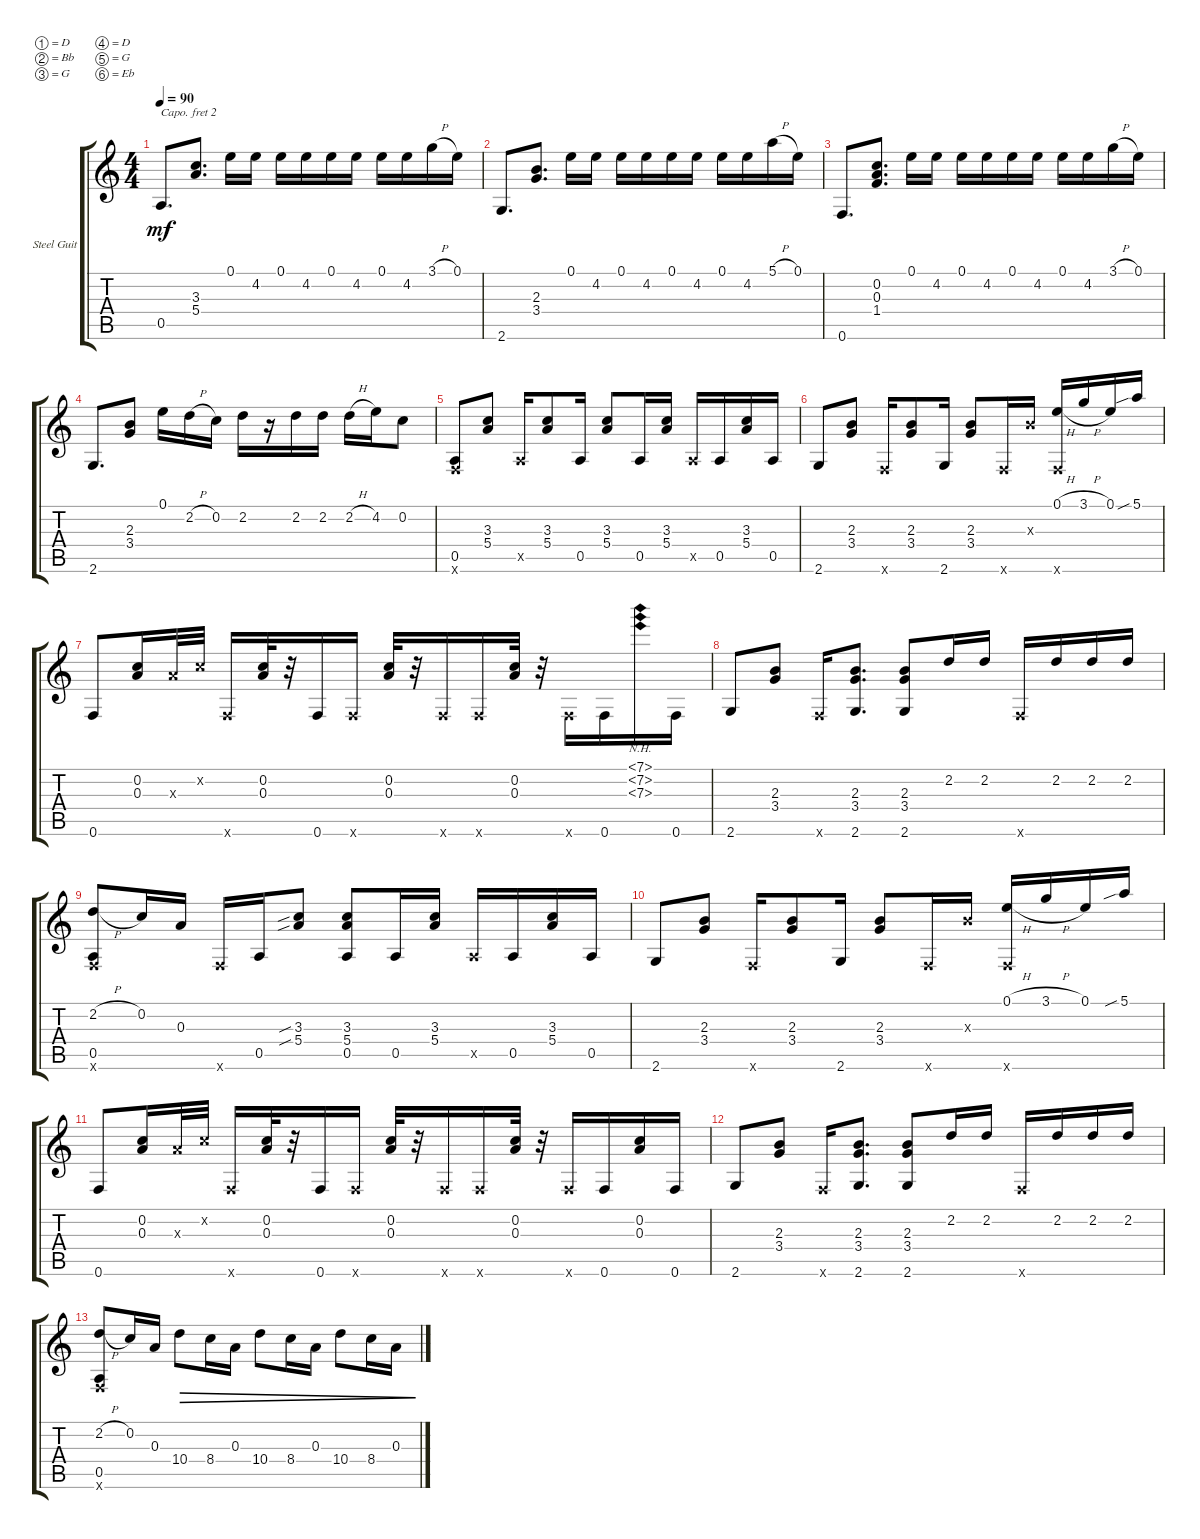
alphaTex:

\defaultSystemsLayout 4
\bracketExtendMode groupsimilarinstruments
\firstSystemTrackNameOrientation horizontal
\otherSystemsTrackNameOrientation horizontal
\track ("Steel Guitar" "Steel Guit") {instrument acousticguitarsteel}
\staff {score tabs}
\capo 2
\tuning (D4 Bb3 G3 D3 G2 Eb2)
\ts (4 4)
\tempo 90
\clef g2
\ks c
0.5.8{d dy mf} (5.4 3.3).8{d} 0.1.16 4.2.16 0.1.16 4.2.16 0.1.16 4.2.16 0.1.16 4.2.16 3.1{h}.16 0.1.16 |
2.6.8{d} (3.4 2.3).8{d} 0.1.16 4.2.16 0.1.16 4.2.16 0.1.16 4.2.16 0.1.16 4.2.16 5.1{h}.16 0.1.16 |
0.6.8{d} (1.4 0.3 0.2).8{d} 0.1.16 4.2.16 0.1.16 4.2.16 0.1.16 4.2.16 0.1.16 4.2.16 3.1{h}.16 0.1.16 |
2.6.8{d} (3.4 2.3).8 0.1.16 2.2{h}.16 0.2.16 2.2.16 r.16 2.2.16 2.2.16 2.2{h}.16 4.2.16 0.2.8 |
(0.5 0.6{x}).8 (5.4 3.3).8 0.5{x}.16 (5.4 3.3).8 0.5.16 (5.4 3.3).8 0.5.16 (5.4 3.3).16 0.5{x}.16 0.5.16 (5.4 3.3).16 0.5.16 |
2.6.8 (3.4 2.3).8 0.6{x}.16 (3.4 2.3).8 2.6.16 (3.4 2.3).8 0.6{x}.16 2.3{x}.16 (0.1{h} 0.6{x}).16 3.1{h}.16 0.1.16 5.1{sib}.16 |
0.6.8 (0.3 0.2).16 0.3{x}.32 0.2{x}.32 0.6{x}.16 (0.3 0.2).32 r.32 0.6.16 0.6{x}.16 (0.3 0.2).32 r.32 0.6{x}.16 0.6{x}.16 (0.3 0.2).32 r.32 0.6{x}.16 0.6.16 (7.3{nh} 7.2{nh} 7.1{nh}).16 0.6.16 |
2.6.8 (3.4 2.3).8 0.6{x}.16 (3.4 2.3 2.6).8{d} (3.4 2.3 2.6).8 2.2.16 2.2.16 0.6{x}.16 2.2.16 2.2.16 2.2.16 |
(2.2{h} 0.5 0.6{x}).8 0.2.16 0.3.16 0.6{x}.16 0.5.16 (5.4{sib} 3.3{sib}).8 (0.5 5.4 3.3).8 0.5.16 (5.4 3.3).16 0.5{x}.16 0.5.16 (5.4 3.3).16 0.5.16 |
2.6.8 (3.4 2.3).8 0.6{x}.16 (3.4 2.3).8 2.6.16 (3.4 2.3).8 0.6{x}.16 2.3{x}.16 (0.1{h} 0.6{x}).16 3.1{h}.16 0.1.16 5.1{sib}.16 |
0.6.8 (0.3 0.2).16 0.3{x}.32 0.2{x}.32 0.6{x}.16 (0.3 0.2).32 r.32 0.6.16 0.6{x}.16 (0.3 0.2).32 r.32 0.6{x}.16 0.6{x}.16 (0.3 0.2).32 r.32 0.6{x}.16 0.6.16 (0.3 0.2).16 0.6.16 |
2.6.8 (3.4 2.3).8 0.6{x}.16 (3.4 2.3 2.6).8{d} (3.4 2.3 2.6).8 2.2.16 2.2.16 0.6{x}.16 2.2.16 2.2.16 2.2.16 |
(2.2{h} 0.5 0.6{x}).8 0.2.16 0.3.16 10.4.8{dec} 8.4.16{dec} 0.3.16{dec} 10.4.8{dec} 8.4.16{dec} 0.3.16{dec} 10.4.8{dec} 8.4.16{dec} 0.3.16{dec}
